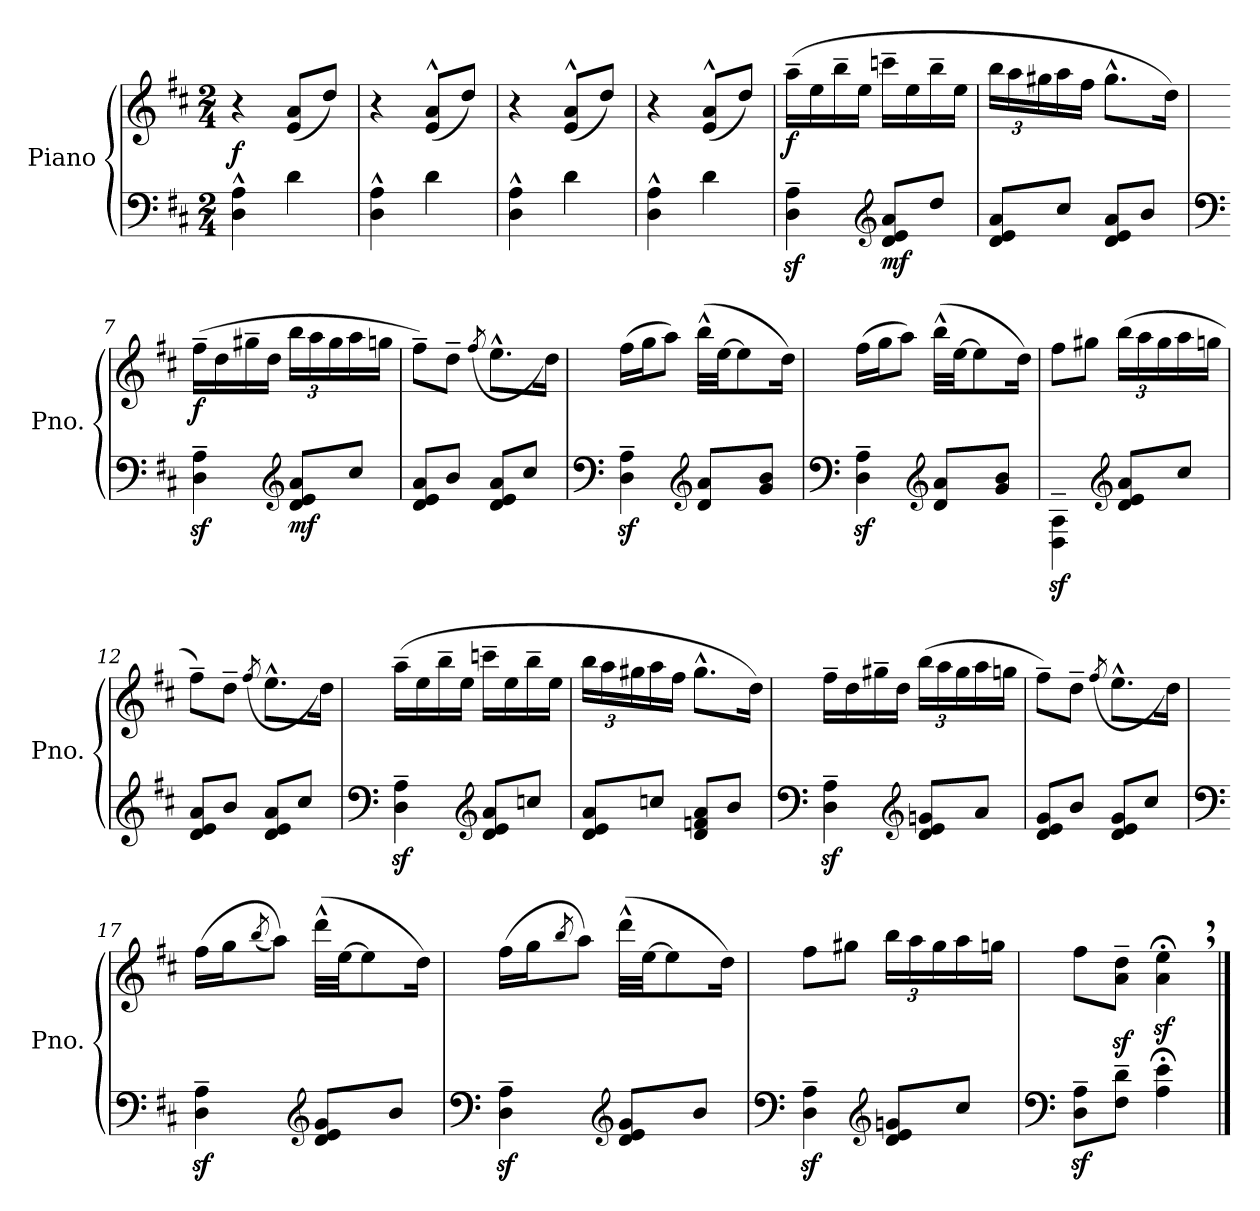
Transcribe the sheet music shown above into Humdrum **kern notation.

**kern	**kern	**dynam
*part1	*part1	*part1
*staff2	*staff1	*staff1/2
*I"Piano	*	*
*I'Pno.	*	*
*clefF4	*clefG2	*
*k[f#c#]	*k[f#c#]	*
*M2/4	*M2/4	*
*MM86	*MM86	*
=1	=1	=1
!	!	!LO:DY:a=2
4D\^^ 4A\^^	4r	f
4d\	(<8e/ 8a/L	.
.	8dd/J)	.
=2	=2	=2
4D\^^ 4A\^^	4r	.
4d\	(<8e/^^ 8a/^^L	.
.	8dd/J)	.
=3	=3	=3
4D\^^ 4A\^^	4r	.
4d\	(<8e/^^ 8a/^^L	.
.	8dd/J)	.
=4	=4	=4
4D\^^ 4A\^^	4r	.
4d\	(<8e/^^ 8a/^^L	.
.	8dd/J)	.
=5	=5	=5
!	!	!LO:DY:b
4D\z<~ 4A\z<~	(>16aa~\LL	f
.	16ee\	.
.	16bb~\	.
.	16ee\JJ	.
*clefG2	*	*
!	!	!LO:DY:b=2
8d/ 8e/ 8a/L	16cccn~\LL	mf
.	16ee\	.
8dd/J	16bb~\	.
.	16ee\JJ	.
!!LO:LB:g=z
=6	=6	=6
*	*Xbrackettup	*
8d/ 8e/ 8a/L	24bb\LL	.
.	24aa\	.
.	24gg#X\	.
8cc#/J	16aa\	.
.	16ff#\JJ	.
8d/ 8e/ 8a/L	8.gg#^^\L	.
8b/J	.	.
.	16dd\Jk)	.
=7	=7	=7
*clefF4	*	*
!	!	!LO:DY:b
4D\z<~ 4A\z<~	(>16ff#~\LL	f
.	16dd\	.
.	16gg#X~\	.
.	16dd\JJ	.
*clefG2	*	*
!	!	!LO:DY:b=2
8d/ 8e/ 8a/L	24bb\LL	mf
.	24aa\	.
.	24gg#\	.
8cc#/J	16aa\	.
.	16ggn\JJ	.
=8	=8	=8
8d/ 8e/ 8a/L	8ff#~\L)	.
8b/J	8dd~\J	.
.	(>8qff#/	.
8d/ 8e/ 8a/L	8.ee^^\L	.
8cc#/J	.	.
.	16dd\Jk)	.
!!LO:LB:g=z
=9	=9	=9
*clefF4	*	*
4D\z<~ 4A\z<~	(>16ff#\LL	.
.	16gg\J	.
.	8aa\J)	.
*clefG2	*	*
8d/ 8a/L	(>32bb^^\LLL	.
.	[32ee\JJ	.
.	8ee\]	.
8g/ 8b/J	.	.
.	16dd\Jk)	.
=10	=10	=10
*clefF4	*	*
4D\z<~ 4A\z<~	(>16ff#\LL	.
.	16gg\J	.
.	8aa\J)	.
*clefG2	*	*
8d/ 8a/L	(>32bb^^\LLL	.
.	[32ee\JJ	.
.	8ee\]	.
8g/ 8b/J	.	.
.	16dd\Jk)	.
=11	=11	=11
4D\z<~ 4A\z<~	8ff#\L	.
.	8gg#X\J	.
*clefG2	*	*
8d/ 8e/ 8a/L	(>24bb\LL	.
.	24aa\	.
.	24gg#\	.
8cc#/J	16aa\	.
.	16ggn\JJ	.
=12	=12	=12
8d/ 8e/ 8a/L	8ff#~\L)	.
8b/J	8dd~\J	.
.	(>8qff#/	.
8d/ 8e/ 8a/L	8.ee^^\L	.
8cc#/J	.	.
.	16dd\Jk)	.
!!LO:LB:g=z
=13	=13	=13
*clefF4	*	*
4D\z<~ 4A\z<~	(>16aa~\LL	.
.	16ee\	.
.	16bb~\	.
.	16ee\JJ	.
*clefG2	*	*
8d/ 8e/ 8a/L	16cccn~\LL	.
.	16ee\	.
8ccn/J	16bb~\	.
.	16ee\JJ	.
=14	=14	=14
8d/ 8e/ 8a/L	24bb\LL	.
.	24aa\	.
.	24gg#X\	.
8ccn/J	16aa\	.
.	16ff#\JJ	.
8d/ 8fn/ 8a/L	8.gg#^^\L	.
8b/J	.	.
.	16dd\Jk)	.
=15	=15	=15
*clefF4	*	*
4D\z<~ 4A\z<~	16ff#~\LL	.
.	16dd\	.
.	16gg#X~\	.
.	16dd\JJ	.
*clefG2	*	*
8d/ 8e/ 8gn/L	(>24bb\LL	.
.	24aa\	.
.	24gg#\	.
8a/J	16aa\	.
.	16ggn\JJ	.
=16	=16	=16
8d/ 8e/ 8g/L	8ff#~\L)	.
8b/J	8dd~\J	.
.	(>8qff#/	.
8d/ 8e/ 8g/L	8.ee^^\L	.
8cc#/J	.	.
.	16dd\Jk)	.
!!LO:LB:g=z
=17	=17	=17
*clefF4	*	*
4D\z<~ 4A\z<~	(>16ff#\LL	.
.	16gg\J	.
.	(<8qbb/	.
.	8aa\J))	.
*clefG2	*	*
8d/ 8e/ 8g/L	(>32ddd^^\LLL	.
.	[32ee\JJ	.
.	8ee\]	.
8b/J	.	.
.	16dd\Jk)	.
=18	=18	=18
*clefF4	*	*
4D\z<~ 4A\z<~	(>16ff#\LL	.
.	16gg\J	.
.	8qbb/	.
.	8aa\J)	.
*clefG2	*	*
8d/ 8e/ 8g/L	(>32ddd^^\LLL	.
.	[32ee\JJ	.
.	8ee\]	.
8b/J	.	.
.	16dd\Jk)	.
=19	=19	=19
*clefF4	*	*
4D\z<~ 4A\z<~	8ff#\L	.
.	8gg#X\J	.
*clefG2	*	*
8d/ 8e/ 8gn/L	24bb\LL	.
.	24aa\	.
.	24gg#\	.
8cc#/J	16aa\	.
.	16ggn\JJ	.
=20	=20	=20
*clefF4	*	*
8D\z<~ 8A\z<~L	8ff#\L	.
8F#\~ 8d\~J	8a\z<~ 8dd\z<~J	.
4A\; 4e\;	4a\z<;<, 4ee\z<;<,	.
==	==	==
*-	*-	*-
